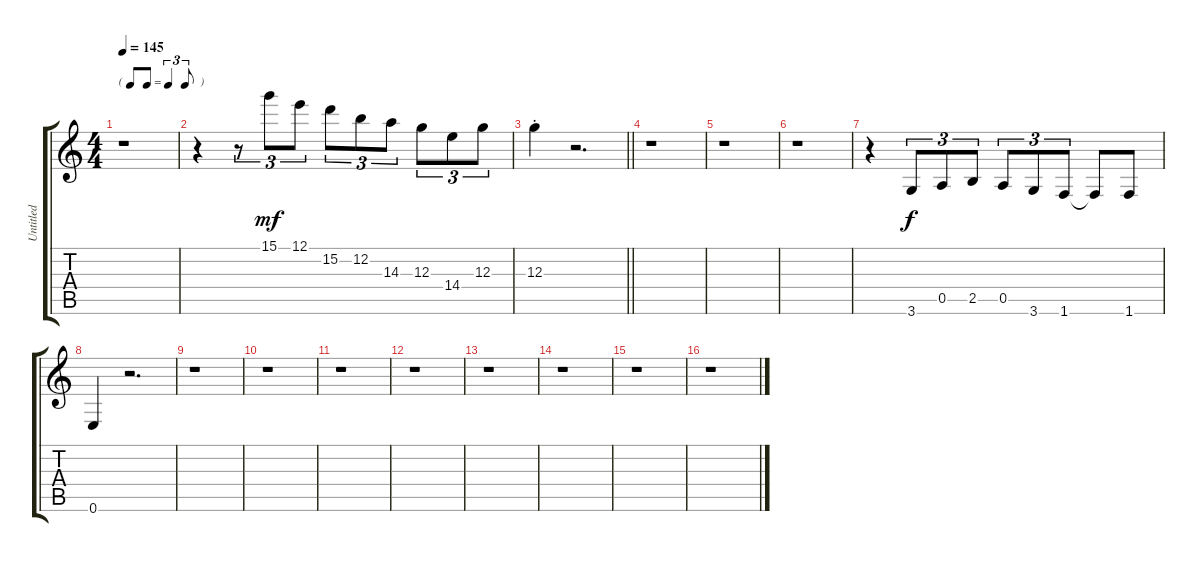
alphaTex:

\track ("Untitled" "Untitled") {instrument acousticguitarnylon}
\staff {score tabs}
\tuning (E4 B3 G3 D3 A2 E2) {hide}
\ts (4 4)
\tf triplet8th
\tempo 145
\clef g2
\ks c
r.1{dy mf} |
r.4 r.8{tu (3 2)} 15.1.8{tu (3 2)} 12.1.8{tu (3 2)} 15.2.8{tu (3 2)} 12.2.8{tu (3 2)} 14.3.8{tu (3 2)} 12.3.8{tu (3 2)} 14.4.8{tu (3 2)} 12.3.8{tu (3 2)} |
\barLineRight lightlight
12.3{st}.4 r.2{d} |
r.1 |
r.1 |
r.1 |
r.4 3.6.8{tu (3 2) dy f} 0.5.8{tu (3 2)} 2.5.8{tu (3 2)} 0.5.8{tu (3 2)} 3.6.8{tu (3 2)} 1.6.8{tu (3 2)} 1.6{t}.8 1.6.8 |
0.6.4 r.2{d} |
r.1 |
r.1 |
r.1 |
r.1 |
r.1 |
r.1 |
r.1 |
r.1
